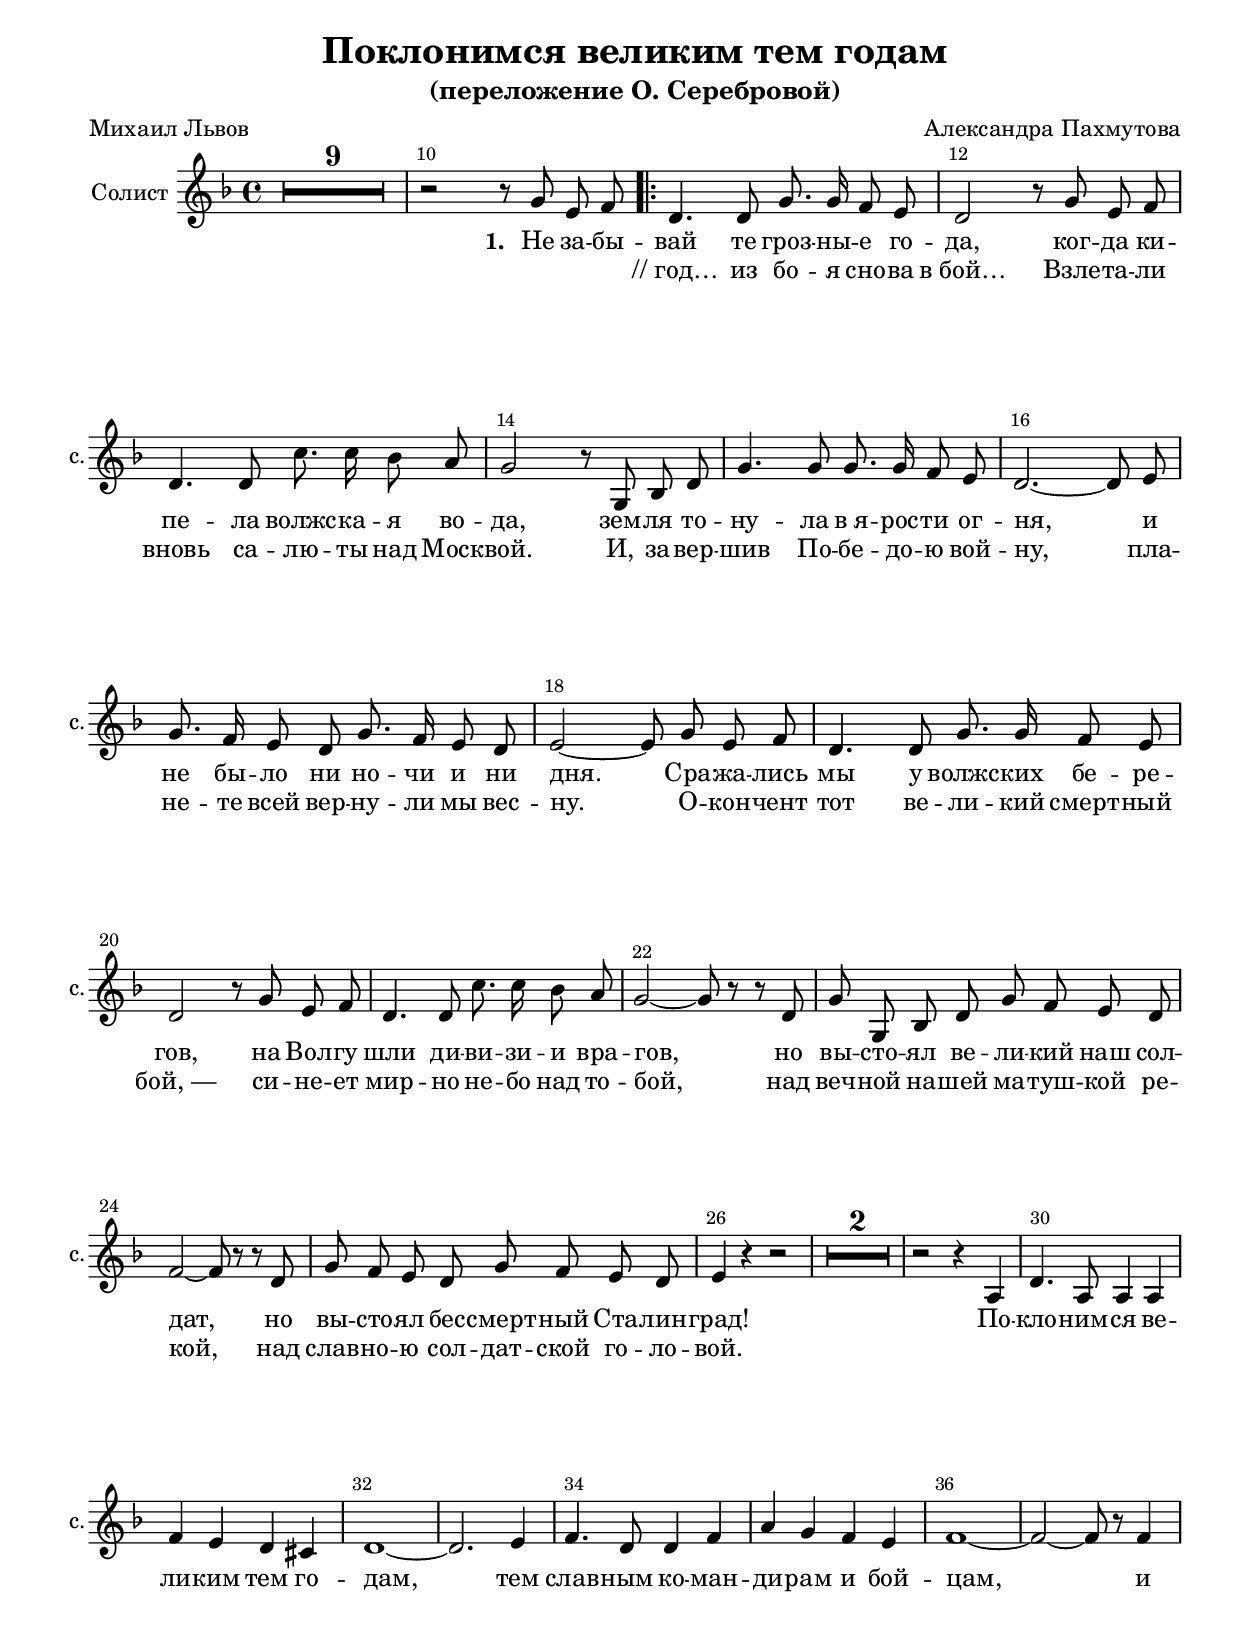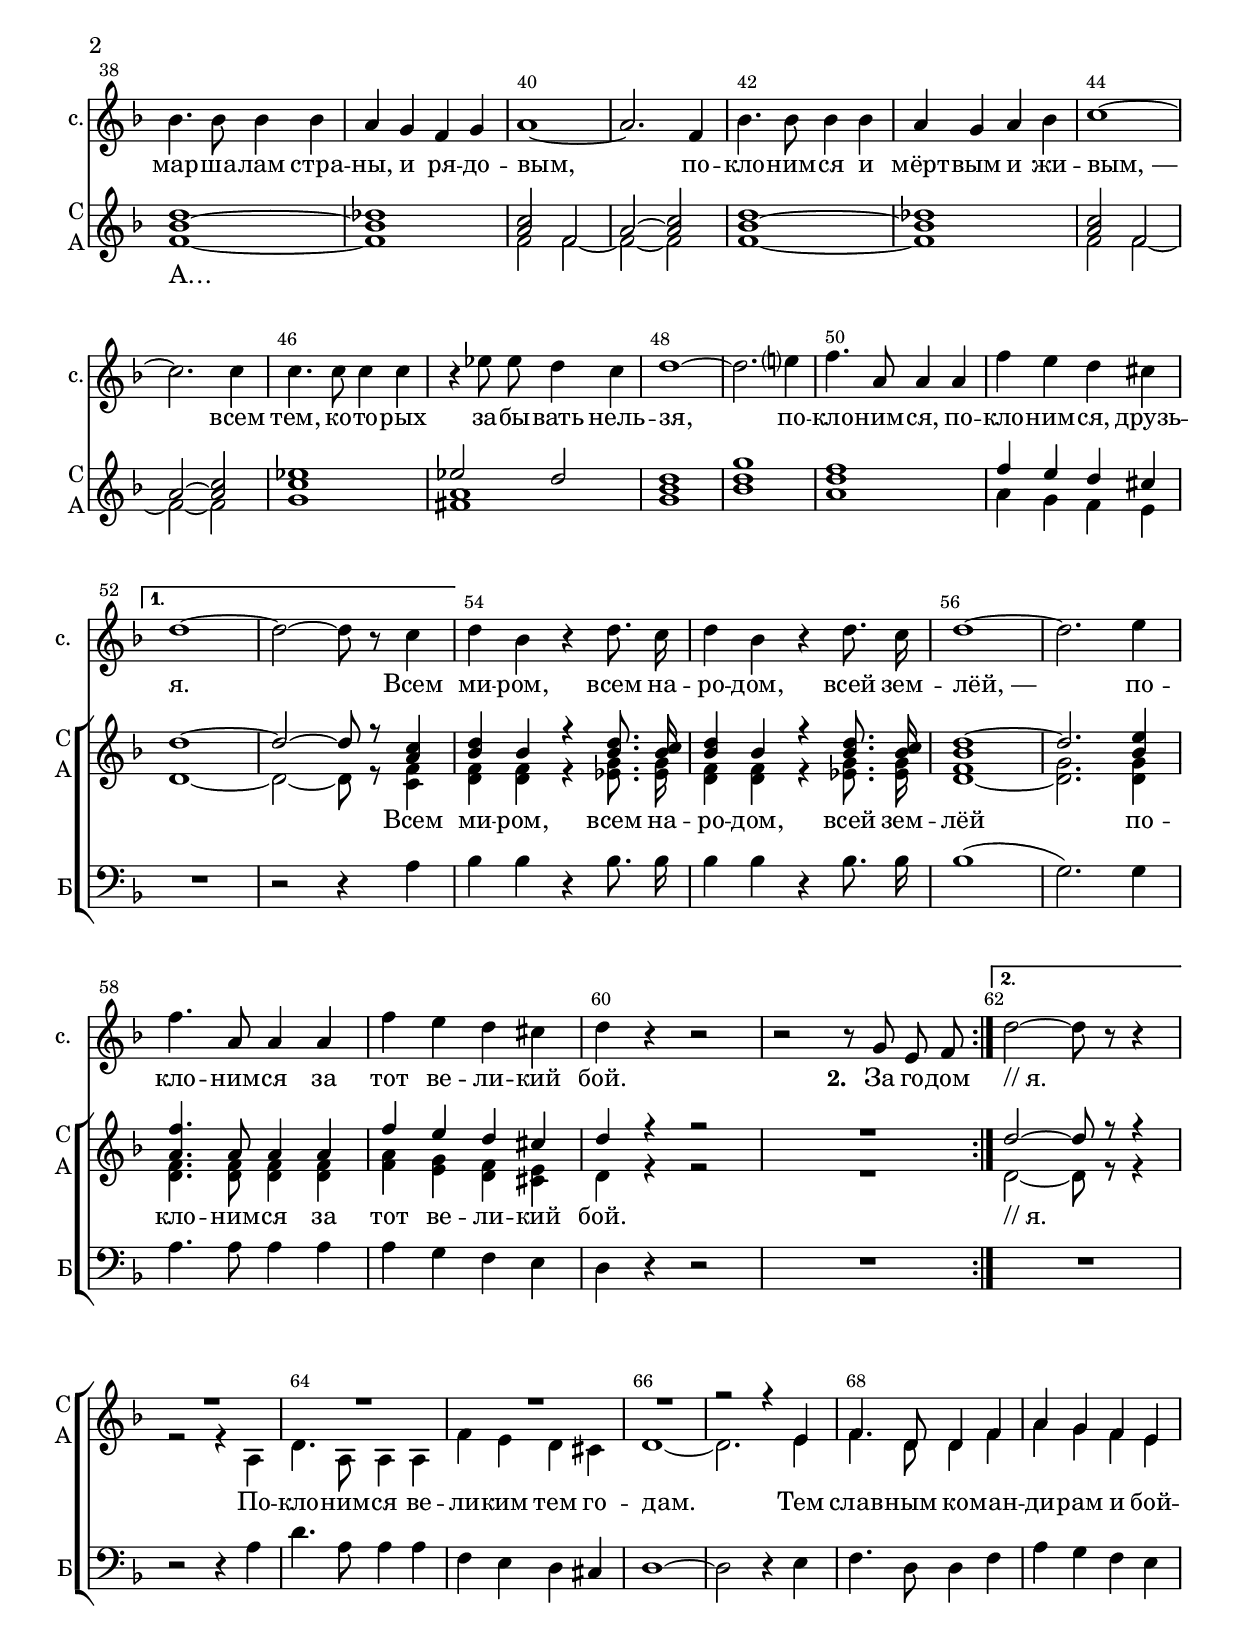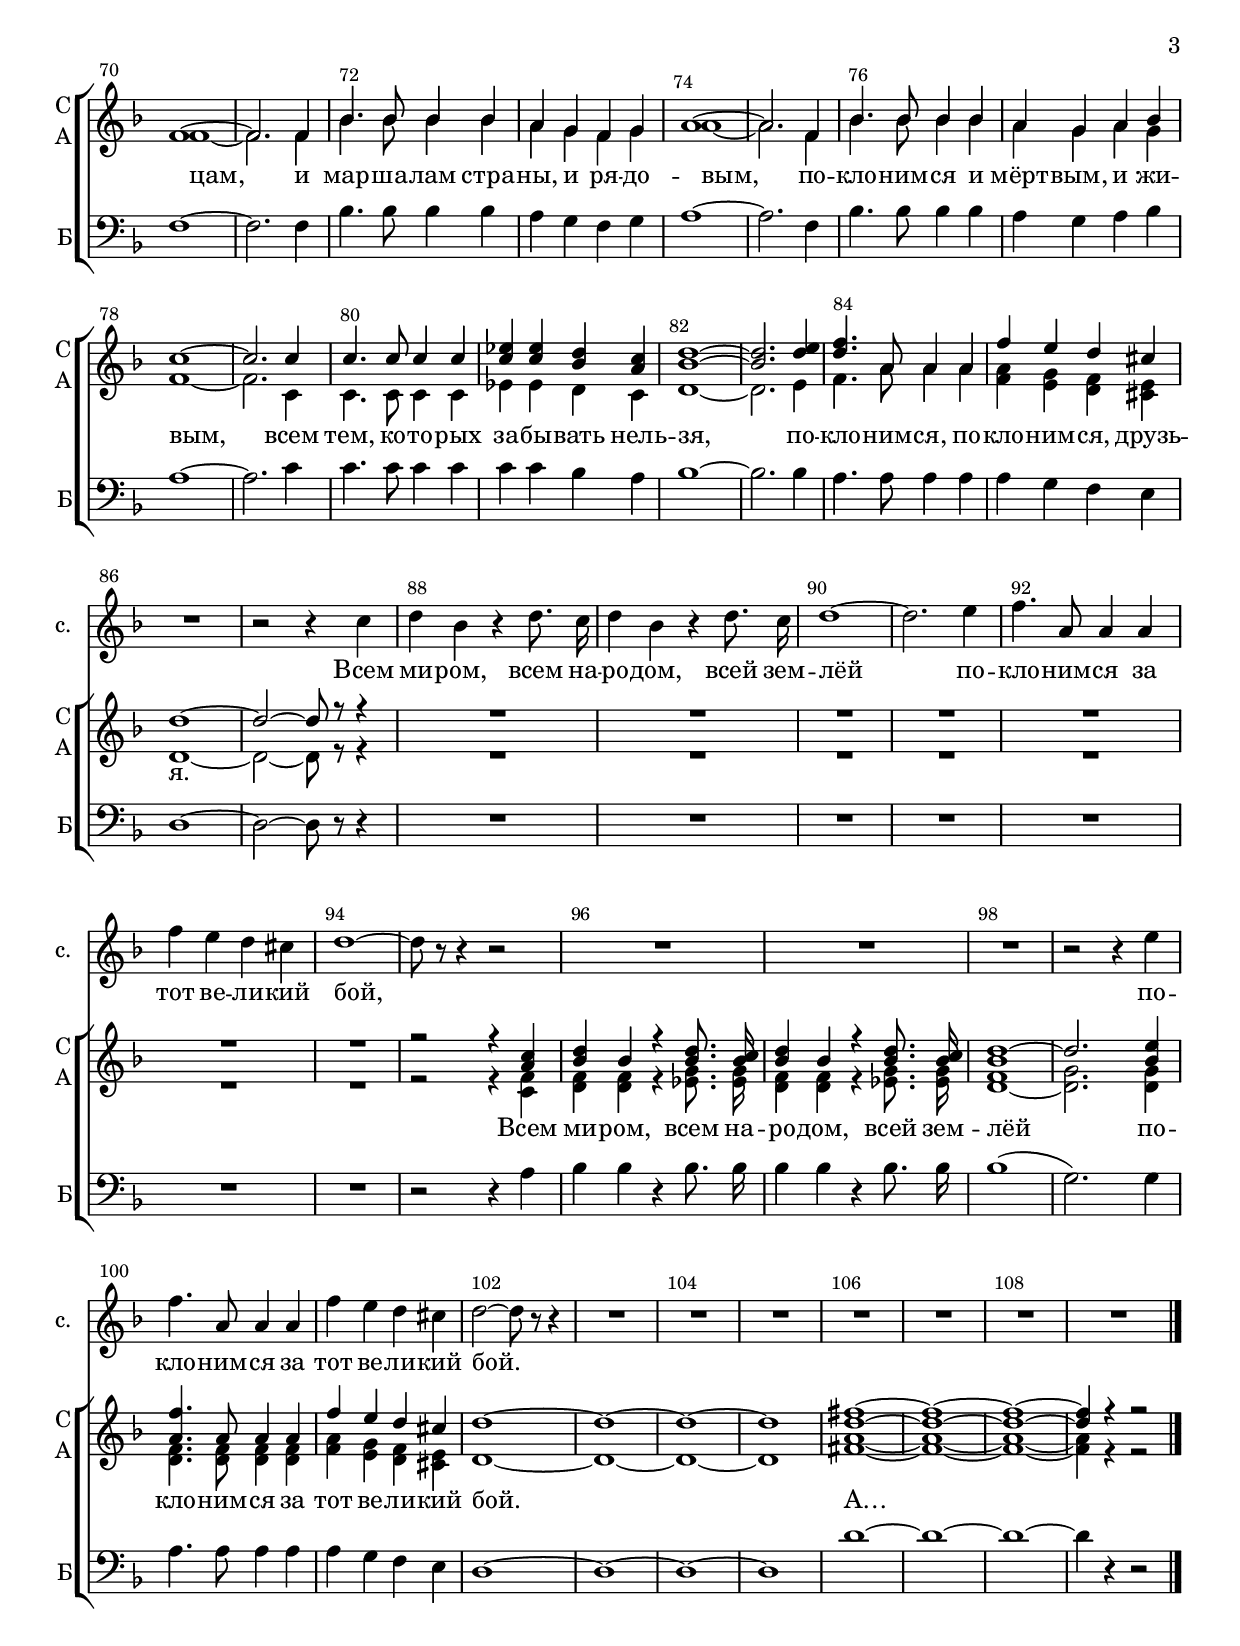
\version "2.18.2"

% закомментируйте строку ниже, чтобы получался pdf с навигацией
#(ly:set-option 'point-and-click #f)
#(ly:set-option 'midi-extension "mid")
#(set-default-paper-size "a4")
%#(set-global-staff-size 19)

\header {
  title = "Поклонимся великим тем годам"
  subtitle = "(переложение О. Серебровой)"
  composer = "Александра Пахмутова"
  poet = "Михаил Львов"
  % Удалить строку версии LilyPond 
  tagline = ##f
}

  urllogo = \markup {
  \fill-line { " " \epsfile #X #10 #"../qrlink.eps" }
}

urllogo = {}



global = {
  \key d \minor
  \time 4/4
%  \numericTimeSignature
  \autoBeamOn
  \set Score.skipBars = ##t
  \override MultiMeasureRest.expand-limit = #1
  \set Score.markFormatter = #format-mark-circle-numbers
  
  \override Score.BarNumber.break-visibility = #end-of-line-invisible
  \override Score.BarNumber.X-offset = #1
  \override Score.BarNumber.self-alignment-X = #LEFT
  \set Score.barNumberVisibility = #(every-nth-bar-number-visible 2)
  
  % shorter volta
  
}

%make visible number of every 2-nd bar
secondbar = {
  \override Score.BarNumber.break-visibility = #end-of-line-invisible
  \set Score.barNumberVisibility = #(every-nth-bar-number-visible 2)
}

%use this as temporary line break
abr = { \break }
pbr = { \pageBreak }
con = { \cadenzaOn }
coff = { \cadenzaOff \bar "|" }
cbr = { \bar "" }
breathes = { \once \override BreathingSign.text = \markup { \musicglyph #"scripts.tickmark" } \breathe }

% uncommend next line when finished
abr = {}

br = { \break }
%pbr = {}

%once hide accidental (runaround for cadenza
nat = { \once \hide Accidental }


solovoice = \relative c'' {
  \global
  \autoBeamOff
  
  \oneVoice
   \dynamicUp
 
 R1*9 |
 r2 r8 g e f |

 \repeat volta 2 {
   d4. d8 g8. g16 f8 e | \abr
   
   d2 r8 g e f |
   d4. d8 c'8. c16 bes8 a |
   g2 r8 g, bes d | \abr
   
   g4. g8 g8. g16 f8 e |
   d2.~ d8 e |
   g8. f16 e8 d g8. f16 e8 d | \abr
   
   e2~ e8 g e f |
   d4. d8 g8. g16 f8 e |
   d2 r8 g e f | \abr
   
   d4. d8 c'8. c16 bes8 a |
   g2~ g8 r r d |
   g g, bes d g f e d | \abr
   
   f2~ f8 r r d |
   g f e d g f e d |
   e4 r r2 |
   R1*2 | \abr
   
   r2 r4 a, |
   d4. a8 a4 a |
   f' e d cis |
   d1~ |
   d2. e4 | \abr
   
   f4. d8 d4 f |
   a g f e |
   f1~ |
   f2~ f8 r f4 | \abr
   
   \pbr 
   
   bes4. bes8 bes4 bes |
   a g f g |
   a1~ |
   a2. f4 | \abr
   bes4. bes8 bes4 bes |
   a g a bes |
   c1~ |
   c2. c4 | \abr
   
   % page 2
   c4. c8 c4 c |
   r es8 es d4 c |
   d1~ |
   d2. e?4 | \abr
   
   f4. a,8 a4 a |
   f' e d cis \br }
 
 \alternative {
   { 
      \set Score.voltaSpannerDuration = #(ly:make-moment 8/4)
     d1~ |
     d2~ d8 r c4 | \abr
     
     d4 bes r d8. c16 |
     d4 bes r d8. c16 |
     d1~ |
     d2. e4 | \abr
     
     f4. a,8 a4 a |
     f' e d cis |
     d4 r r2 |
     r r8 g, e f
   }
   {
     
     d'2~ d8 r r4 |}
 }
 
    \br
    R1*24
   
    r2 r4 c4 | \abr
     d bes r d8. c16 |
     d4 bes r d8. c16 |
     d1~ |
     d2. e4 | \abr
     
     f4. a,8 a4 a |
     f' e d cis |
     d1~ |
     d8 r r4 r2 |
     
     R1*3
     r2 r4 e |
     f4. a,8 a4 a |
     f' e d cis |
     d2~ d8 r r4 | \abr
     
     R1*7 \bar "|."

}

sopvoice = \relative c'' {
  \global
  \autoBeamOff
  
  \voiceOne
   \dynamicUp
     R1*10
   \repeat volta 2 {
     R1*27
    <bes d>1~ |
    <bes des> |
    <a c>2 f |
    a~ <a c> |
    
    <bes d>1~ |
    <bes des> |
    <a c>2 f |
    a~ <a c> |
    
    <c es>1 |
    es2 d |
    d1 |
    g |
    
    f1 |
    f4 e d cis |
   }
   \alternative {
     { d1~ |
       d2~ d8 r <a c>4 |
       
       <bes d>4 bes r <bes d>8. <bes c>16 |
       <bes d>4 bes r <bes d>8. <bes c>16 |
       <bes d~>1 |
       d2. <bes e>4 |
       
       <a f'>4. a8 a4 a |
       f'4 e d cis |
       d4 r r2 |
       R1
     }
     { d2~ d8 r r4 }
   }
   R1*4
   r2 r4 e, |
   f4. d8 d4 f |
   a g f e |
   
   f1~ |
   f2. f4 |
   bes4. bes8 bes4 bes |
   a g f g |
   
   a1~ |
   a2. f4 |
   bes4. bes8 bes4 bes |
   a g a bes |
   c1~ |
   
   c2. c4 |
   c4. c8 c4 c |
   <c es> <c es> <bes d> <a c> |
   <bes d>1~ |
   <bes d>2. <d e>4 |
   
   <d f>4. a8 a4 a |
   f' e d cis |
   d1~ |
   d2 ~ d8 r r4 |
   
   R1*7
   r2 r4 <a c> |
   
   <bes d>4 bes r <bes d>8. <bes c>16 |
   <bes d>4 bes r <bes d>8. <bes c>16 |
   <bes d~>1 |
   d2. <bes e>4 |
   <a f'>4. a8 a4 a |
   f'4 e d cis |
   d1~ |
   
   d~ |
   d~ |
   d |
   <d fis>1~ |
   <d fis> ~ |
   <d fis>~ |
   <d fis>4 r r2
   
   \bar "|."
 
  
}


altvoice = \relative c' {
  \global
  \autoBeamOff
  
    R1*10
   \repeat volta 2 {
     R1*27
     f1~ |
     f |
     f2 f~ |
     f~ f |
     f1~ |
     f |
     f2 f~ |
     f~ f |
     
     g1 |
     <fis a> |
     <g bes>1 |
     <bes d> |
     
     <a d> |
     a4 g f e 
   }
   
   \alternative {
     { d1~ |
       d2~ d8 r <c f>4 |
       <d f> <d f> r <es g>8. <es g>16 |
       <d f>4 <d f> r <es g>8. <es g>16 |
       <d~ f>1 |
       <d g>2. <d g>4 |
       <d f>4. <d f>8 <d f>4 <d f> |
       <f a> <e g> <d f> <cis e> |
       d r r2 |
       R1
     } {
       d2~ d8 r r4 }
   }
   r2 r4 a4 |
   d4. a8 a4 a |
   f' e d cis |
   
   d1~ |
   d2. e4 |
   f4. d8 d4 f |
   a g f e |
   
   f1~ |
   f2. f4 |
   bes4. bes8 bes4 bes |
   a g f g |
   
   a1~ |
   a2. f4 |
   bes4. bes8 bes4 bes |
   a g a g |
   f1~ |
   f2. c4 |
   c4. c8 c4 c |
   es es d c |
   d1~ |
   d2. e4 |
   
   f4. a8 a4 a |
   <f a> <e g> <d f> <cis e> |
   d1~ |
   d2~ d8 r r4 |
   
   R1*7
   r2 r4 <c f> | 
   
   <d f> <d f> r <es g>8. <es g>16 |
   <d f>4 <d f> r <es g>8. <es g>16 |
   <d~ f>1~ |
   <d g>2. <d g>4 |
   <d f>4. <d f>8 <d f>4 <d f> |
   <f a> <e g> <d f> <cis e> |
   d1~ |
   
   d~ |
   d~ |
   d |
   <fis a>~ |
   <fis a> ~ |
   <fis a> ~ |
   <fis a>4 r r2
   
 
 
}


bassvoice = \relative c' {
  \global
  \oneVoice
 \autoBeamOff
 
     R1*10
   \repeat volta 2 {
     R1*41 }
   \alternative {
     { R1
       r2 r4 a |
       bes4 bes r bes8. bes16 |
       bes4 bes r bes8. bes16 |
       bes1( |
       g2.) g4 |
       
       a4. a8 a4 a |
       a g f e |
       d r r2 R1 |
     }
     {
       R1 
     }
   }
       r2 r4 a' |
       d4. a8 a4 a |
       f e d cis |
       
       d1~ |
       d2 r4 e |
       f4. d8 d4 f |
       a g f e |
       
       f1~ |
       f2. f4 |
       bes4. bes8 bes4 bes |
       a g f g |
       
       a1~ |
       a2. f4 |
       bes4. bes8 bes4 bes |
       a g a bes |
       a1~ |
       
       a2. c4 |
       c4. c8 c4 c |
       c c bes a |
       bes1~ |
       bes2. bes4 |
       
       a4. a8 a4 a |
       a g f e |
       d1~ |
       d2~ d8 r r4 |
       
       R1*7 |
       r2 r4 a' |
       
       bes4 bes r bes8. bes16 |
       bes4 bes r bes8. bes16 |
       bes1( |
       g2.) g4 |
       a4. a8 a4 a |
       a g f e |
       d1~ |
       
       d~ |
       d~ |
       d |
       d'~ |
       d~ |
       d~ |
       d4 r r2

}

toalto = { \set associatedVoice = "alto" }
tosoprano = { \set associatedVoice = "soprano" }

lyricsolo = \lyricmode {
\set stanza = "1. " Не за -- бы -- \repeat volta 2 { вай те гроз -- ны -- е го --
да, ког -- да ки -- пе -- ла волжс -- ка -- я во -- да,
зем -- ля то -- ну -- ла в_я -- рос -- ти ог -- ня,
и не бы -- ло ни но -- чи и ни дня.
Сра -- жа -- лись мы у волжс -- ких бе -- ре -- гов, на Вол -- гу
шли ди -- ви -- зи -- и вра -- гов, но вы -- сто -- ял ве -- ли -- кий наш сол -- дат,
но вы -- сто -- ял бес -- смерт -- ный Ста -- лин -- град!

По -- кло -- ним -- ся ве -- ли -- ким тем го -- дам,
тем слав -- ным ко -- ман -- ди -- рам и бой -- цам,
и мар -- ша -- лам стра -- ны, и ря -- до -- вым,
по -- кло -- ним -- ся и мёрт -- вым и жи -- вым,_― всем 

тем, ко -- то -- рых за -- бы -- вать нель -- зя,
по -- кло -- ним -- ся, по -- кло -- ним -- ся, друзь -- }
\alternative { { я.
Всем ми -- ром, всем на -- ро -- дом, всей зем -- лёй,_―
по -- кло -- ним -- ся за тот ве -- ли -- кий бой.

\set stanza = "2. " За го -- дом } { //_я. } }

Всем ми -- ром, всем на -- ро -- дом, всей зем -- лёй
по -- кло -- ним -- ся за тот ве -- ли -- кий бой,
по -- кло -- ним -- ся за тот ве -- ли -- кий бой.
}

lyricsoloii = \lyricmode {
  
  \skip 1 \skip 1 \skip 1
//_год… из бо -- я сно -- ва в_бой…
Взле -- та -- ли вновь са -- лю -- ты над Моск -- вой.
И, за -- вер -- шив По -- бе -- до -- ю вой -- ну, 
пла -- не -- те всей вер -- ну -- ли мы вес -- ну.
О -- кон -- чент тот ве -- ли -- кий смерт -- ный бой,_―
си -- не -- ет мир -- но не -- бо над то -- бой,
над веч -- ной на -- шей ма -- туш -- кой ре -- кой,
над слав -- но -- ю сол -- дат -- ской го -- ло -- вой.

}

lyricsoprano = \lyricmode {
  
  
  А…
  \repeat unfold 18 \skip 1
  
  Всем ми -- ром, всем на -- ро -- дом, всей зем -- лёй
  по -- кло -- ним -- ся за тот ве -- ли -- кий бой.
  
  \toalto //_я.
  
  
  По -- кло -- ним -- ся ве -- ли -- ким тем го -- дам.
  Тем слав -- ным ко -- ман -- ди -- рам и бой -- цам,
  и мар -- ша -- лам стра -- ны, и ря -- до -- вым,
  по -- кло -- ним -- ся и мёрт -- вым, и жи -- вым,
  всем тем, ко -- то -- рых за -- бы -- вать нель -- зя,
  по -- кло -- ним -- ся, по -- кло -- ним -- ся, друзь -- я.
  
  Всем ми -- ром, всем на -- ро -- дом, всей зем -- лёй
  по -- кло -- ним -- ся за тот ве -- ли -- кий бой.
  А…
}

lyricbass = \lyricmode {
 
 
}

\bookpart {
  \paper {
    top-margin = 15
    left-margin = 15
    right-margin = 10
    bottom-margin = 15
    indent = 15
    ragged-last-bottom = ##f
  }
  \score {
    %  \transpose c bes {

     <<
      \new Staff = "solostaff" \with {
        midiInstrument = "voice oohs"
        instrumentName = "Солист"
        shortInstrumentName = "c."
      } <<
        \new Voice = "solo" { \clef "treble" \oneVoice \solovoice }
      >>
      
       \new Lyrics \lyricsto "solo" { \lyricsolo }
       \new Lyrics \lyricsto "solo" { \lyricsoloii }
       
      \new ChoirStaff <<
      \new Staff = "upstaff" \with {
        midiInstrument = "voice oohs"
        shortInstrumentName = \markup \column { "С" "А" }
      } <<
        \new Voice = "soprano" { \voiceOne \sopvoice }
        \new Voice  = "alto" { \voiceTwo \altvoice }
      >>
      
      
      \new Lyrics \lyricsto "soprano" { \lyricsoprano }

      % or: \new Lyrics \lyricsto "soprano" { \lyricscore }
      % alternative lyrics above up staff
      %\new Lyrics \with {alignAboveContext = "upstaff"} \lyricsto "soprano" \lyricst
      
      \new Staff = "downstaff" \with {
        midiInstrument = "voice oohs"
          shortInstrumentName = "Б"
      } <<
        \new Voice = "bass" { \clef "bass" \oneVoice \bassvoice }
      >>
      
       \new Lyrics \lyricsto "bass" { \lyricbass }

      >> % choir staff
     >> % global stafset
    %  }  % transposeµ
    \layout { 
      \context {
        \Score
      }
      \context {
        \Staff
        \accidentalStyle modern-voice-cautionary
        % удаляем обозначение темпа из общего плана
        \RemoveEmptyStaves
        \override VerticalAxisGroup.remove-first = ##t
      }
      %Metronome_mark_engraver
    }
  }
 \urllogo
}

\bookpart {
  \score {
    \unfoldRepeats
    %  \transpose c bes {
    \new ChoirStaff <<
      \new Staff = "upstaff" \with {
        midiInstrument = "voice oohs"
      } <<
        \new Voice = "solo" { \clef "treble" \oneVoice \solovoice }
        \new Voice = "soprano" { \voiceOne \sopvoice }
        \new Voice  = "alto" { \voiceTwo \altvoice }
      >> 
      
      
      \new Staff = "downstaff" \with {
        midiInstrument = "voice oohs"
      } <<
        \new Voice = "bass" { \voiceTwo \bassvoice }
      >>
    >>
    %  }  % transposeµ
    \midi {
      \tempo 4=90
    }
  }
}
